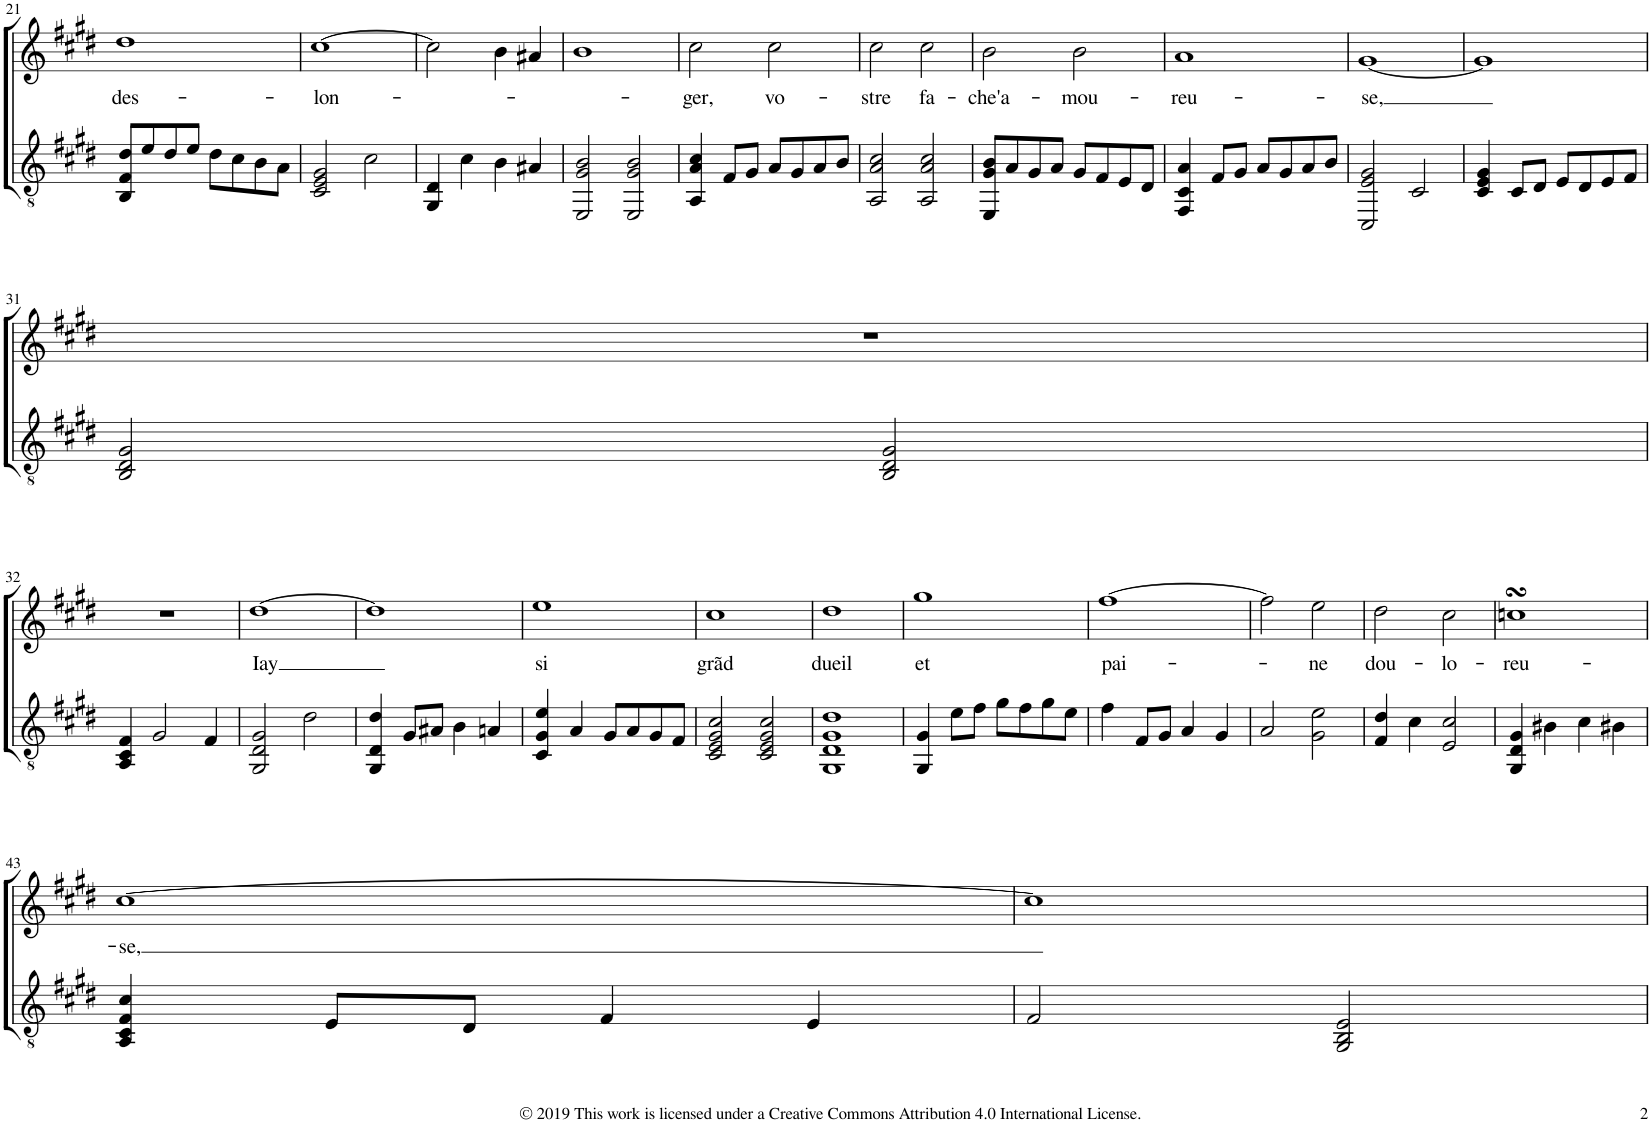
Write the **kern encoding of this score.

**kern	**kern	**text
*part2	*part1	*part1
*staff2	*staff1	*staff1
*I"Liuto	*I"Soprano	*
!!LO:PB:g=z
*clefGv2	*clefG2	*
*k[f#c#g#d#]	*k[f#c#g#d#]	*
*M2/2	*M2/2	*
*met(c|)	*met(c|)	*
=21	=21	=21
!	!	!LO:LY:b
8BB/ 8F#/ 8d#/L	1dd#	des-
8e/	.	.
8d#/	.	.
8e/J	.	.
8d#\L	.	.
8c#\	.	.
8B\	.	.
8A\J	.	.
=22	=22	=22
!	!	!LO:LY:b
2C#/ 2E/ 2G#/	[1cc#	-lon-
2c#\	.	.
=23	=23	=23
4GG#/ 4D#/	2cc#\]	.
4c#\	.	.
4B\	4b\	.
4A#X/	4a#X/	.
=24	=24	=24
2EE/ 2G#/ 2B/	1b	.
2EE/ 2G#/ 2B/	.	.
=25	=25	=25
!	!	!LO:LY:b
4AA/ 4A/ 4c#/	2cc#\	-ger,
8F#/L	.	.
8G#/J	.	.
!	!	!LO:LY:b
8A/L	2cc#\	vo-
8G#/	.	.
8A/	.	.
8B/J	.	.
=26	=26	=26
!	!	!LO:LY:b
2AA/ 2A/ 2c#/	2cc#\	-stre
!	!	!LO:LY:b
2AA/ 2A/ 2c#/	2cc#\	fa-
=27	=27	=27
!	!	!LO:LY:b
8EE/ 8G#/ 8B/L	2b\	-che'a-
8A/	.	.
8G#/	.	.
8A/J	.	.
!	!	!LO:LY:b
8G#/L	2b\	-mou-
8F#/	.	.
8E/	.	.
8D#/J	.	.
=28	=28	=28
!	!	!LO:LY:b
4FF#/ 4C#/ 4A/	1a	-reu-
8F#/L	.	.
8G#/J	.	.
8A/L	.	.
8G#/	.	.
8A/	.	.
8B/J	.	.
=29	=29	=29
!	!	!LO:LY:b
2CC#/ 2E/ 2G#/	[1g#	-se,
2C#/	.	.
=30	=30	=30
4C#/ 4E/ 4G#/	1g#]	.
8C#/L	.	.
8D#/J	.	.
8E/L	.	.
8D#/	.	.
8E/	.	.
8F#/J	.	.
!!LO:LB:g=z
=31	=31	=31
2BB/ 2D#/ 2G#/	1r	.
2BB/ 2D#/ 2G#/	.	.
!!LO:LB:g=z
=32	=32	=32
4AA/ 4C#/ 4F#/	1r	.
2G#/	.	.
4F#/	.	.
=33	=33	=33
!	!	!LO:LY:b
2GG#/ 2D#/ 2G#/	[1dd#	Iay
2d#\	.	.
=34	=34	=34
4GG#/ 4D#/ 4d#/	1dd#]	.
8G#/L	.	.
8A#X/J	.	.
4B\	.	.
4An/	.	.
=35	=35	=35
!	!	!LO:LY:b
4C#/ 4G#/ 4e/	1ee	si
4A/	.	.
8G#/L	.	.
8A/	.	.
8G#/	.	.
8F#/J	.	.
=36	=36	=36
!	!	!LO:LY:b
2C#/ 2E/ 2G#/ 2c#/	1cc#	grãd
2C#/ 2E/ 2G#/ 2c#/	.	.
=37	=37	=37
!	!	!LO:LY:b
1GG# 1D# 1G# 1d#	1dd#	dueil
=38	=38	=38
!	!	!LO:LY:b
4GG#/ 4G#/	1gg#	et
8e\L	.	.
8f#\J	.	.
8g#\L	.	.
8f#\	.	.
8g#\	.	.
8e\J	.	.
=39	=39	=39
!	!	!LO:LY:b
4f#\	[1ff#	pai-
8F#/L	.	.
8G#/J	.	.
4A/	.	.
4G#/	.	.
=40	=40	=40
2A/	2ff#\]	.
!	!	!LO:LY:b
2G#\ 2e\	2ee\	-ne
=41	=41	=41
!	!	!LO:LY:b
4F#/ 4d#/	2dd#\	dou-
4c#\	.	.
!	!	!LO:LY:b
2E/ 2c#/	2cc#\	-lo-
=42	=42	=42
!	!	!LO:LY:b
4GG#/ 4D#/ 4G#/	1ccnsSSs	-reu-
4B#X\	.	.
4c#\	.	.
4B#X\	.	.
!!LO:LB:g=z
=43	=43	=43
!	!	!LO:LY:b
4AA/ 4C#/ 4F#/ 4c#/	[1cc#	-se,
8E/L	.	.
8D#/J	.	.
4F#/	.	.
4E/	.	.
=44	=44	=44
2F#/	1cc#]	.
2GG#/ 2BB/ 2E/	.	.
=	=	=
*-	*-	*-
